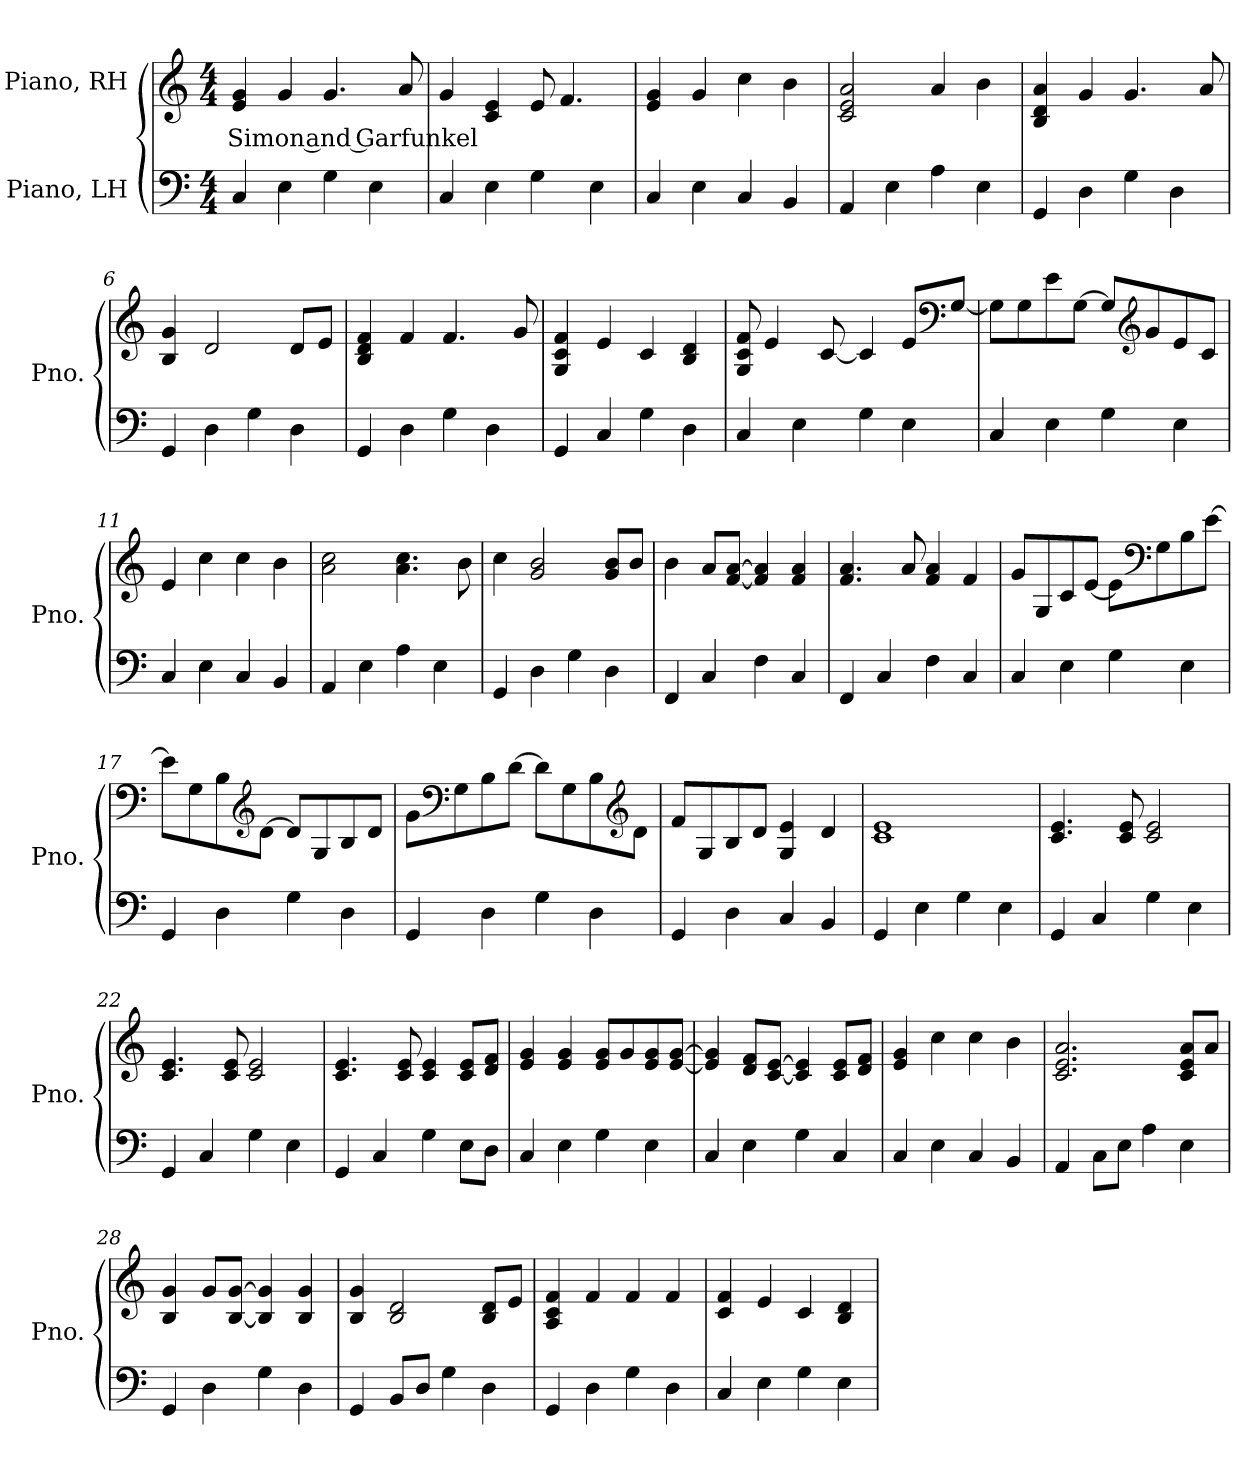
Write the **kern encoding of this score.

**kern	**kern	**text
*part2	*part1	*part1
*staff2	*staff1	*staff1
*I"Piano, LH	*I"Piano, RH	*
*I'Pno.	*I'Pno.	*
*clefF4	*clefG2	*
*k[]	*k[]	*
*M4/4	*M4/4	*
*MM125	*MM125	*
=1	=1	=1
!	!	!LO:LY:b
4C/	4e/ 4g/	Simon and Garfunkel
4E\	4g/	.
4G\	4.g/	.
4E\	.	.
.	8a/	.
=2	=2	=2
4C/	4g/	.
4E\	4c/ 4e/	.
4G\	8e/	.
.	4.f/	.
4E\	.	.
=3	=3	=3
4C/	4e/ 4g/	.
4E\	4g/	.
4C/	4cc\	.
4BB/	4b\	.
=4	=4	=4
4AA/	2c/ 2e/ 2a/	.
4E\	.	.
4A\	4a/	.
4E\	4b\	.
=5	=5	=5
4GG/	4B/ 4d/ 4a/	.
4D\	4g/	.
4G\	4.g/	.
4D\	.	.
.	8a/	.
!!LO:LB:g=z
=6	=6	=6
4GG/	4B/ 4g/	.
4D\	2d/	.
4G\	.	.
4D\	8d/L	.
.	8e/J	.
=7	=7	=7
4GG/	4B/ 4d/ 4f/	.
4D\	4f/	.
4G\	4.f/	.
4D\	.	.
.	8g/	.
=8	=8	=8
4GG/	4G/ 4c/ 4f/	.
4C/	4e/	.
4G\	4c/	.
4D\	4B/ 4d/	.
=9	=9	=9
4C/	8G/ 8c/ 8f/	.
.	4e/	.
4E\	.	.
.	[8c/	.
4G\	4c/]	.
4E\	8e/L	.
*	*clefF4	*
.	[8G/J	.
=10	=10	=10
4C/	8G\L]	.
.	8G\	.
4E\	8e\	.
.	[8G\J	.
4G\	8G/L]	.
*	*clefG2	*
.	8g/	.
4E\	8e/	.
.	8c/J	.
=11	=11	=11
4C/	4e/	.
4E\	4cc\	.
4C/	4cc\	.
4BB/	4b\	.
!!LO:LB:g=z
=12	=12	=12
4AA/	2a\ 2cc\	.
4E\	.	.
4A\	4.a\ 4.cc\	.
4E\	.	.
.	8b\	.
=13	=13	=13
4GG/	4cc\	.
4D\	2g/ 2b/	.
4G\	.	.
4D\	8g/ 8b/L	.
.	8b/J	.
=14	=14	=14
4FF/	4b\	.
4C/	8a/L	.
.	[8f/ [8a/J	.
4F\	4f/] 4a/]	.
4C/	4f/ 4a/	.
=15	=15	=15
4FF/	4.f/ 4.a/	.
4C/	.	.
.	8a/	.
4F\	4f/ 4a/	.
4C/	4f/	.
=16	=16	=16
4C/	8g/L	.
.	8G/	.
4E\	8c/	.
.	[8e/J	.
4G\	8e\L]	.
*	*clefF4	*
.	8G\	.
4E\	8B\	.
.	[8e\J	.
!!LO:LB:g=z
=17	=17	=17
4GG/	8e\L]	.
.	8G\	.
4D\	8B\	.
*	*clefG2	*
.	[8d\J	.
4G\	8d/L]	.
.	8G/	.
4D\	8B/	.
.	8d/J	.
=18	=18	=18
4GG/	8g\L	.
*	*clefF4	*
.	8G\	.
4D\	8B\	.
.	[8d\J	.
4G\	8d\L]	.
.	8G\	.
4D\	8B\	.
*	*clefG2	*
.	8d\J	.
=19	=19	=19
4GG/	8f/L	.
.	8G/	.
4D\	8B/	.
.	8d/J	.
4C/	4G/ 4e/	.
4BB/	4d/	.
=20	=20	=20
4GG/	1c 1e	.
4E\	.	.
4G\	.	.
4E\	.	.
=21	=21	=21
4GG/	4.c/ 4.e/	.
4C/	.	.
.	8c/ 8e/	.
4G\	2c/ 2e/	.
4E\	.	.
!!LO:LB:g=z
=22	=22	=22
4GG/	4.c/ 4.e/	.
4C/	.	.
.	8c/ 8e/	.
4G\	2c/ 2e/	.
4E\	.	.
=23	=23	=23
4GG/	4.c/ 4.e/	.
4C/	.	.
.	8c/ 8e/	.
4G\	4c/ 4e/	.
8E\L	8c/ 8e/L	.
8D\J	8d/ 8f/J	.
=24	=24	=24
4C/	4e/ 4g/	.
4E\	4e/ 4g/	.
4G\	8e/ 8g/L	.
.	8g/	.
4E\	8e/ 8g/	.
.	[8e/ [8g/J	.
=25	=25	=25
4C/	4e/] 4g/]	.
4E\	8d/ 8f/L	.
.	[8c/ [8e/J	.
4G\	4c/] 4e/]	.
4C/	8c/ 8e/L	.
.	8d/ 8f/J	.
=26	=26	=26
4C/	4e/ 4g/	.
4E\	4cc\	.
4C/	4cc\	.
4BB/	4b\	.
=27	=27	=27
4AA/	2.c/ 2.e/ 2.a/	.
8C\L	.	.
8E\J	.	.
4A\	.	.
4E\	8c/ 8e/ 8a/L	.
.	8a/J	.
!!LO:LB:g=z
=28	=28	=28
4GG/	4B/ 4g/	.
4D\	8g/L	.
.	[8B/ [8g/J	.
4G\	4B/] 4g/]	.
4D\	4B/ 4g/	.
=29	=29	=29
4GG/	4B/ 4g/	.
8BB/L	2B/ 2d/	.
8D/J	.	.
4G\	.	.
4D\	8B/ 8d/L	.
.	8e/J	.
=30	=30	=30
4GG/	4A/ 4c/ 4f/	.
4D\	4f/	.
4G\	4f/	.
4D\	4f/	.
=31	=31	=31
4C/	4c/ 4f/	.
4E\	4e/	.
4G\	4c/	.
4E\	4B/ 4d/	.
=	=	=
*-	*-	*-
